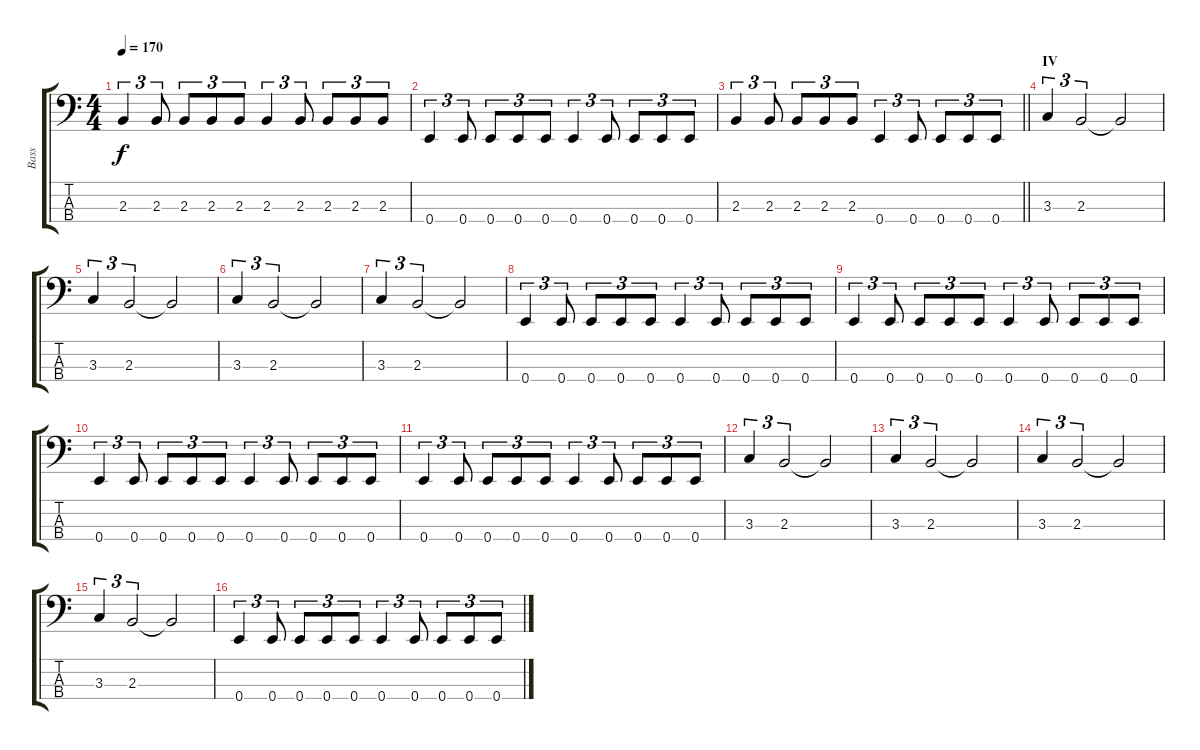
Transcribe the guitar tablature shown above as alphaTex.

\track ("Bass" "Bass") {instrument electricbasspick}
\staff {score tabs}
\tuning (G2 D2 A1 E1) {hide}
\ts (4 4)
\tempo 170
\clef f4
\ks c
2.3.4{tu (3 2) dy f} 2.3.8{tu (3 2)} 2.3.8{tu (3 2)} 2.3.8{tu (3 2)} 2.3.8{tu (3 2)} 2.3.4{tu (3 2)} 2.3.8{tu (3 2)} 2.3.8{tu (3 2)} 2.3.8{tu (3 2)} 2.3.8{tu (3 2)} |
0.4.4{tu (3 2)} 0.4.8{tu (3 2)} 0.4.8{tu (3 2)} 0.4.8{tu (3 2)} 0.4.8{tu (3 2)} 0.4.4{tu (3 2)} 0.4.8{tu (3 2)} 0.4.8{tu (3 2)} 0.4.8{tu (3 2)} 0.4.8{tu (3 2)} |
\barLineRight lightlight
2.3.4{tu (3 2)} 2.3.8{tu (3 2)} 2.3.8{tu (3 2)} 2.3.8{tu (3 2)} 2.3.8{tu (3 2)} 0.4.4{tu (3 2)} 0.4.8{tu (3 2)} 0.4.8{tu (3 2)} 0.4.8{tu (3 2)} 0.4.8{tu (3 2)} |
\section ("" "IV")
3.3.4{tu (3 2)} 2.3.2{tu (3 2)} 2.3{t}.2 |
3.3.4{tu (3 2)} 2.3.2{tu (3 2)} 2.3{t}.2 |
3.3.4{tu (3 2)} 2.3.2{tu (3 2)} 2.3{t}.2 |
3.3.4{tu (3 2)} 2.3.2{tu (3 2)} 2.3{t}.2 |
0.4.4{tu (3 2)} 0.4.8{tu (3 2)} 0.4.8{tu (3 2)} 0.4.8{tu (3 2)} 0.4.8{tu (3 2)} 0.4.4{tu (3 2)} 0.4.8{tu (3 2)} 0.4.8{tu (3 2)} 0.4.8{tu (3 2)} 0.4.8{tu (3 2)} |
0.4.4{tu (3 2)} 0.4.8{tu (3 2)} 0.4.8{tu (3 2)} 0.4.8{tu (3 2)} 0.4.8{tu (3 2)} 0.4.4{tu (3 2)} 0.4.8{tu (3 2)} 0.4.8{tu (3 2)} 0.4.8{tu (3 2)} 0.4.8{tu (3 2)} |
0.4.4{tu (3 2)} 0.4.8{tu (3 2)} 0.4.8{tu (3 2)} 0.4.8{tu (3 2)} 0.4.8{tu (3 2)} 0.4.4{tu (3 2)} 0.4.8{tu (3 2)} 0.4.8{tu (3 2)} 0.4.8{tu (3 2)} 0.4.8{tu (3 2)} |
0.4.4{tu (3 2)} 0.4.8{tu (3 2)} 0.4.8{tu (3 2)} 0.4.8{tu (3 2)} 0.4.8{tu (3 2)} 0.4.4{tu (3 2)} 0.4.8{tu (3 2)} 0.4.8{tu (3 2)} 0.4.8{tu (3 2)} 0.4.8{tu (3 2)} |
3.3.4{tu (3 2)} 2.3.2{tu (3 2)} 2.3{t}.2 |
3.3.4{tu (3 2)} 2.3.2{tu (3 2)} 2.3{t}.2 |
3.3.4{tu (3 2)} 2.3.2{tu (3 2)} 2.3{t}.2 |
3.3.4{tu (3 2)} 2.3.2{tu (3 2)} 2.3{t}.2 |
0.4.4{tu (3 2)} 0.4.8{tu (3 2)} 0.4.8{tu (3 2)} 0.4.8{tu (3 2)} 0.4.8{tu (3 2)} 0.4.4{tu (3 2)} 0.4.8{tu (3 2)} 0.4.8{tu (3 2)} 0.4.8{tu (3 2)} 0.4.8{tu (3 2)}
